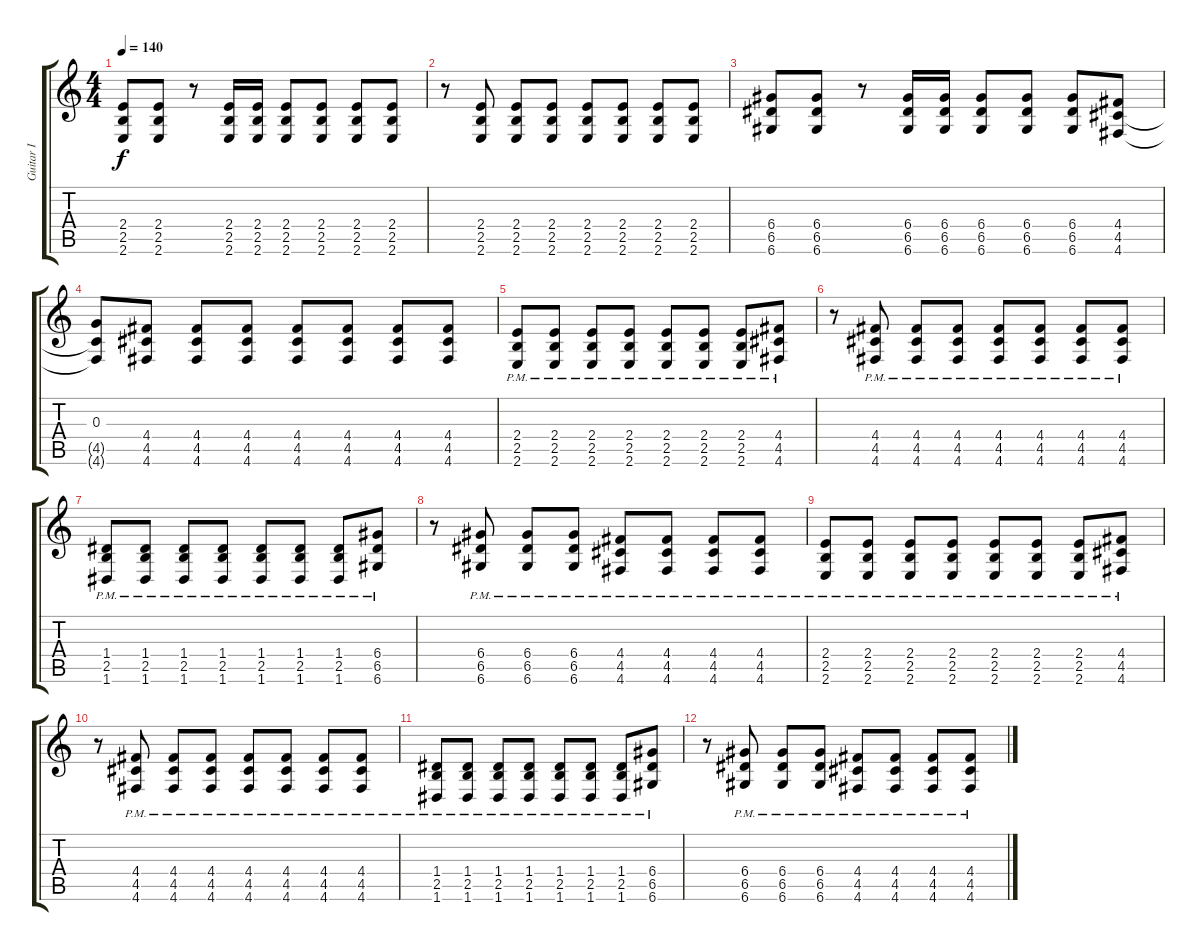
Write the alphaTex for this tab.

\track ("Guitar I" "Guitar I") {instrument acousticguitarnylon}
\staff {score tabs}
\tuning (E4 B3 G3 D3 A2 D2) {hide}
\ts (4 4)
\tempo 140
\clef g2
\ks c
(2.4 2.5 2.6).8{dy f} (2.4 2.5 2.6).8 r.8 (2.4 2.5 2.6).16 (2.4 2.5 2.6).16 (2.4 2.5 2.6).8 (2.4 2.5 2.6).8 (2.4 2.5 2.6).8 (2.4 2.5 2.6).8 |
r.8 (2.4 2.5 2.6).8 (2.4 2.5 2.6).8 (2.4 2.5 2.6).8 (2.4 2.5 2.6).8 (2.4 2.5 2.6).8 (2.4 2.5 2.6).8 (2.4 2.5 2.6).8 |
(6.4 6.5 6.6).8 (6.4 6.5 6.6).8 r.8 (6.4 6.5 6.6).16 (6.4 6.5 6.6).16 (6.4 6.5 6.6).8 (6.4 6.5 6.6).8 (6.4 6.5 6.6).8 (4.4 4.5 4.6).8 |
(0.3 4.5{t} 4.6{t}).8 (4.4 4.5 4.6).8 (4.4 4.5 4.6).8 (4.4 4.5 4.6).8 (4.4 4.5 4.6).8 (4.4 4.5 4.6).8 (4.4 4.5 4.6).8 (4.4 4.5 4.6).8 |
(2.4{pm} 2.5{pm} 2.6{pm}).8 (2.4{pm} 2.5{pm} 2.6{pm}).8 (2.4{pm} 2.5{pm} 2.6{pm}).8 (2.4{pm} 2.5{pm} 2.6{pm}).8 (2.4{pm} 2.5{pm} 2.6{pm}).8 (2.4{pm} 2.5{pm} 2.6{pm}).8 (2.4{pm} 2.5{pm} 2.6{pm}).8 (4.4{pm} 4.5{pm} 4.6{pm}).8 |
r.8 (4.4{pm} 4.5{pm} 4.6{pm}).8 (4.4{pm} 4.5{pm} 4.6{pm}).8 (4.4{pm} 4.5{pm} 4.6{pm}).8 (4.4{pm} 4.5{pm} 4.6{pm}).8 (4.4{pm} 4.5{pm} 4.6{pm}).8 (4.4{pm} 4.5{pm} 4.6{pm}).8 (4.4{pm} 4.5{pm} 4.6{pm}).8 |
(1.4{pm} 2.5{pm} 1.6{pm}).8 (1.4{pm} 2.5{pm} 1.6{pm}).8 (1.4{pm} 2.5{pm} 1.6{pm}).8 (1.4{pm} 2.5{pm} 1.6{pm}).8 (1.4{pm} 2.5{pm} 1.6{pm}).8 (1.4{pm} 2.5{pm} 1.6{pm}).8 (1.4{pm} 2.5{pm} 1.6{pm}).8 (6.4{pm} 6.5{pm} 6.6{pm}).8 |
r.8 (6.4{pm} 6.5{pm} 6.6{pm}).8 (6.4{pm} 6.5{pm} 6.6{pm}).8 (6.4{pm} 6.5{pm} 6.6{pm}).8 (4.4{pm} 4.5{pm} 4.6{pm}).8 (4.4{pm} 4.5{pm} 4.6{pm}).8 (4.4{pm} 4.5{pm} 4.6{pm}).8 (4.4{pm} 4.5{pm} 4.6{pm}).8 |
(2.4{pm} 2.5{pm} 2.6{pm}).8 (2.4{pm} 2.5{pm} 2.6{pm}).8 (2.4{pm} 2.5{pm} 2.6{pm}).8 (2.4{pm} 2.5{pm} 2.6{pm}).8 (2.4{pm} 2.5{pm} 2.6{pm}).8 (2.4{pm} 2.5{pm} 2.6{pm}).8 (2.4{pm} 2.5{pm} 2.6{pm}).8 (4.4{pm} 4.5{pm} 4.6{pm}).8 |
r.8 (4.4{pm} 4.5{pm} 4.6{pm}).8 (4.4{pm} 4.5{pm} 4.6{pm}).8 (4.4{pm} 4.5{pm} 4.6{pm}).8 (4.4{pm} 4.5{pm} 4.6{pm}).8 (4.4{pm} 4.5{pm} 4.6{pm}).8 (4.4{pm} 4.5{pm} 4.6{pm}).8 (4.4{pm} 4.5{pm} 4.6{pm}).8 |
(1.4{pm} 2.5{pm} 1.6{pm}).8 (1.4{pm} 2.5{pm} 1.6{pm}).8 (1.4{pm} 2.5{pm} 1.6{pm}).8 (1.4{pm} 2.5{pm} 1.6{pm}).8 (1.4{pm} 2.5{pm} 1.6{pm}).8 (1.4{pm} 2.5{pm} 1.6{pm}).8 (1.4{pm} 2.5{pm} 1.6{pm}).8 (6.4{pm} 6.5{pm} 6.6{pm}).8 |
r.8 (6.4{pm} 6.5{pm} 6.6{pm}).8 (6.4{pm} 6.5{pm} 6.6{pm}).8 (6.4{pm} 6.5{pm} 6.6{pm}).8 (4.4{pm} 4.5{pm} 4.6{pm}).8 (4.4{pm} 4.5{pm} 4.6{pm}).8 (4.4{pm} 4.5{pm} 4.6{pm}).8 (4.4{pm} 4.5{pm} 4.6{pm}).8
